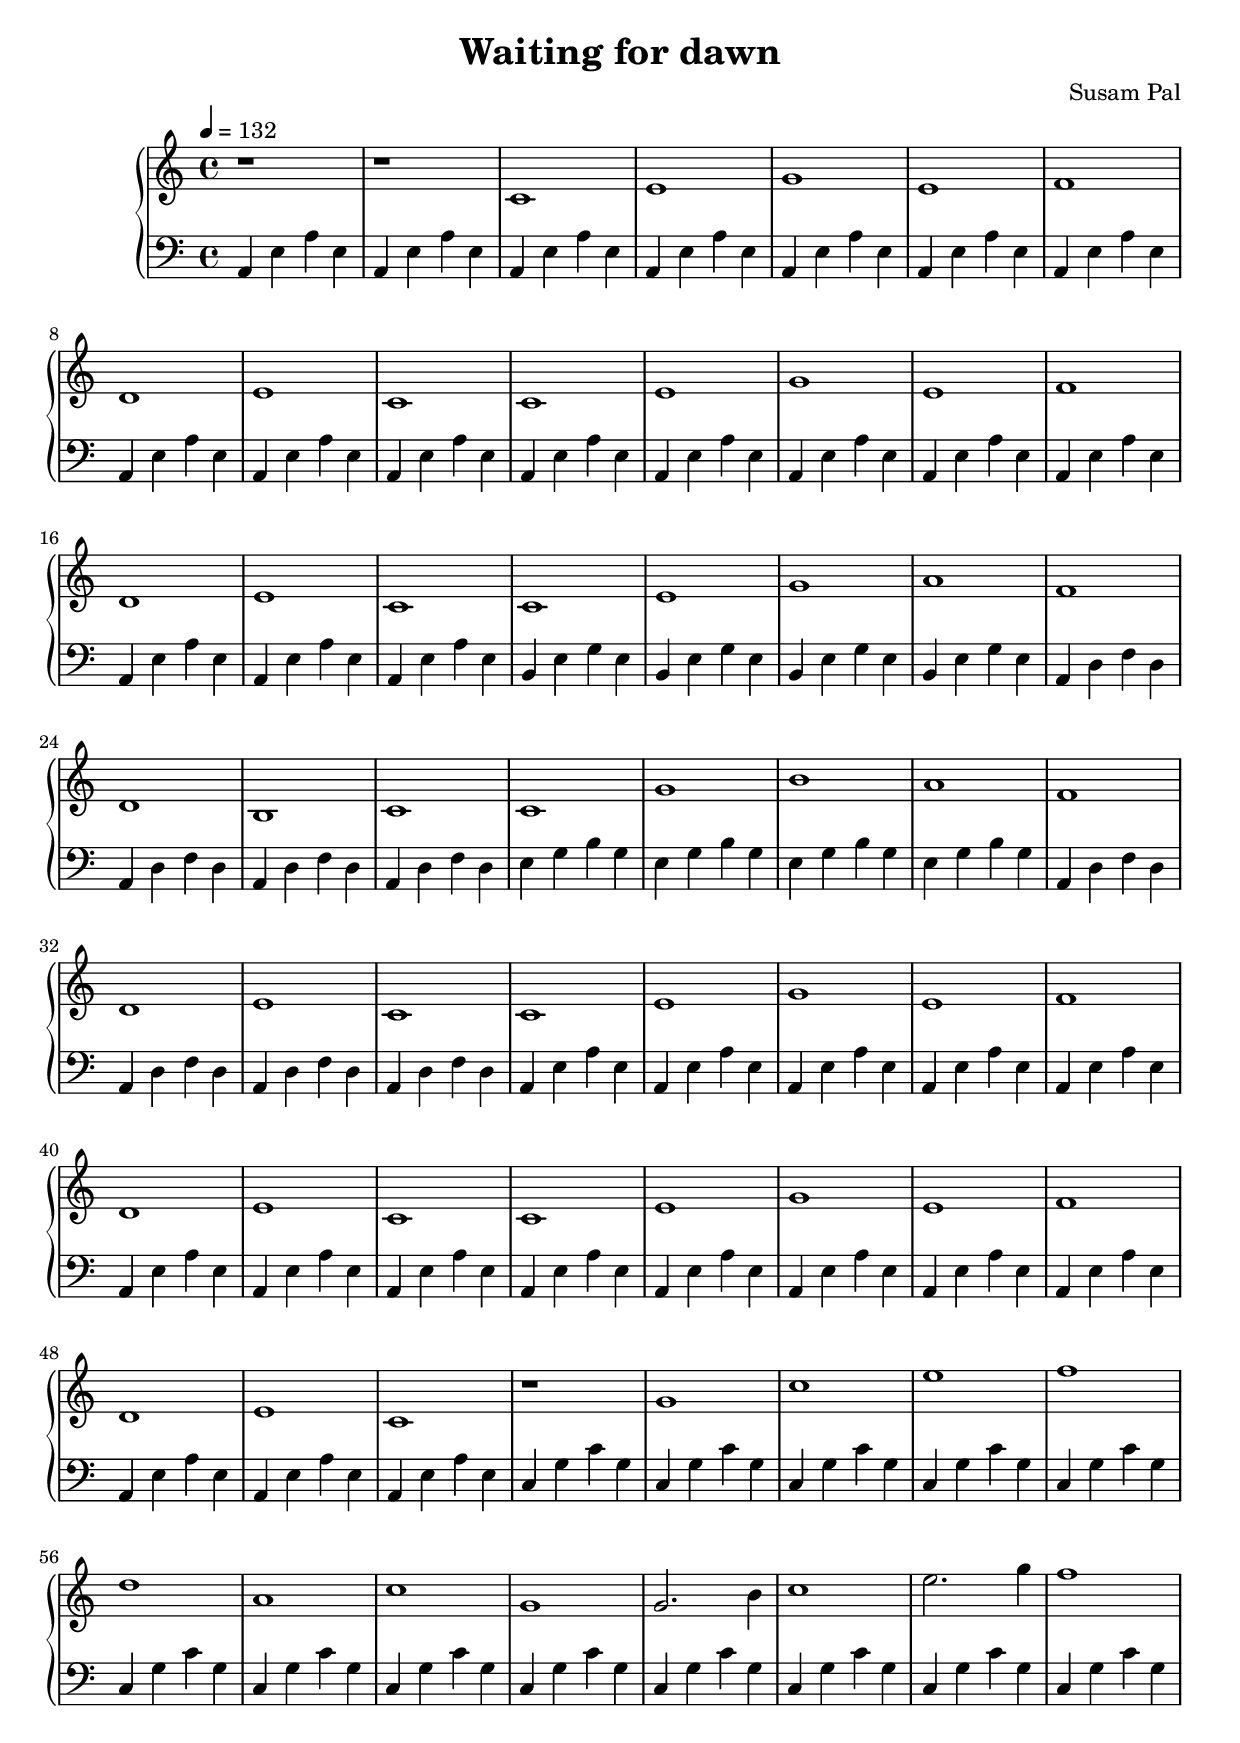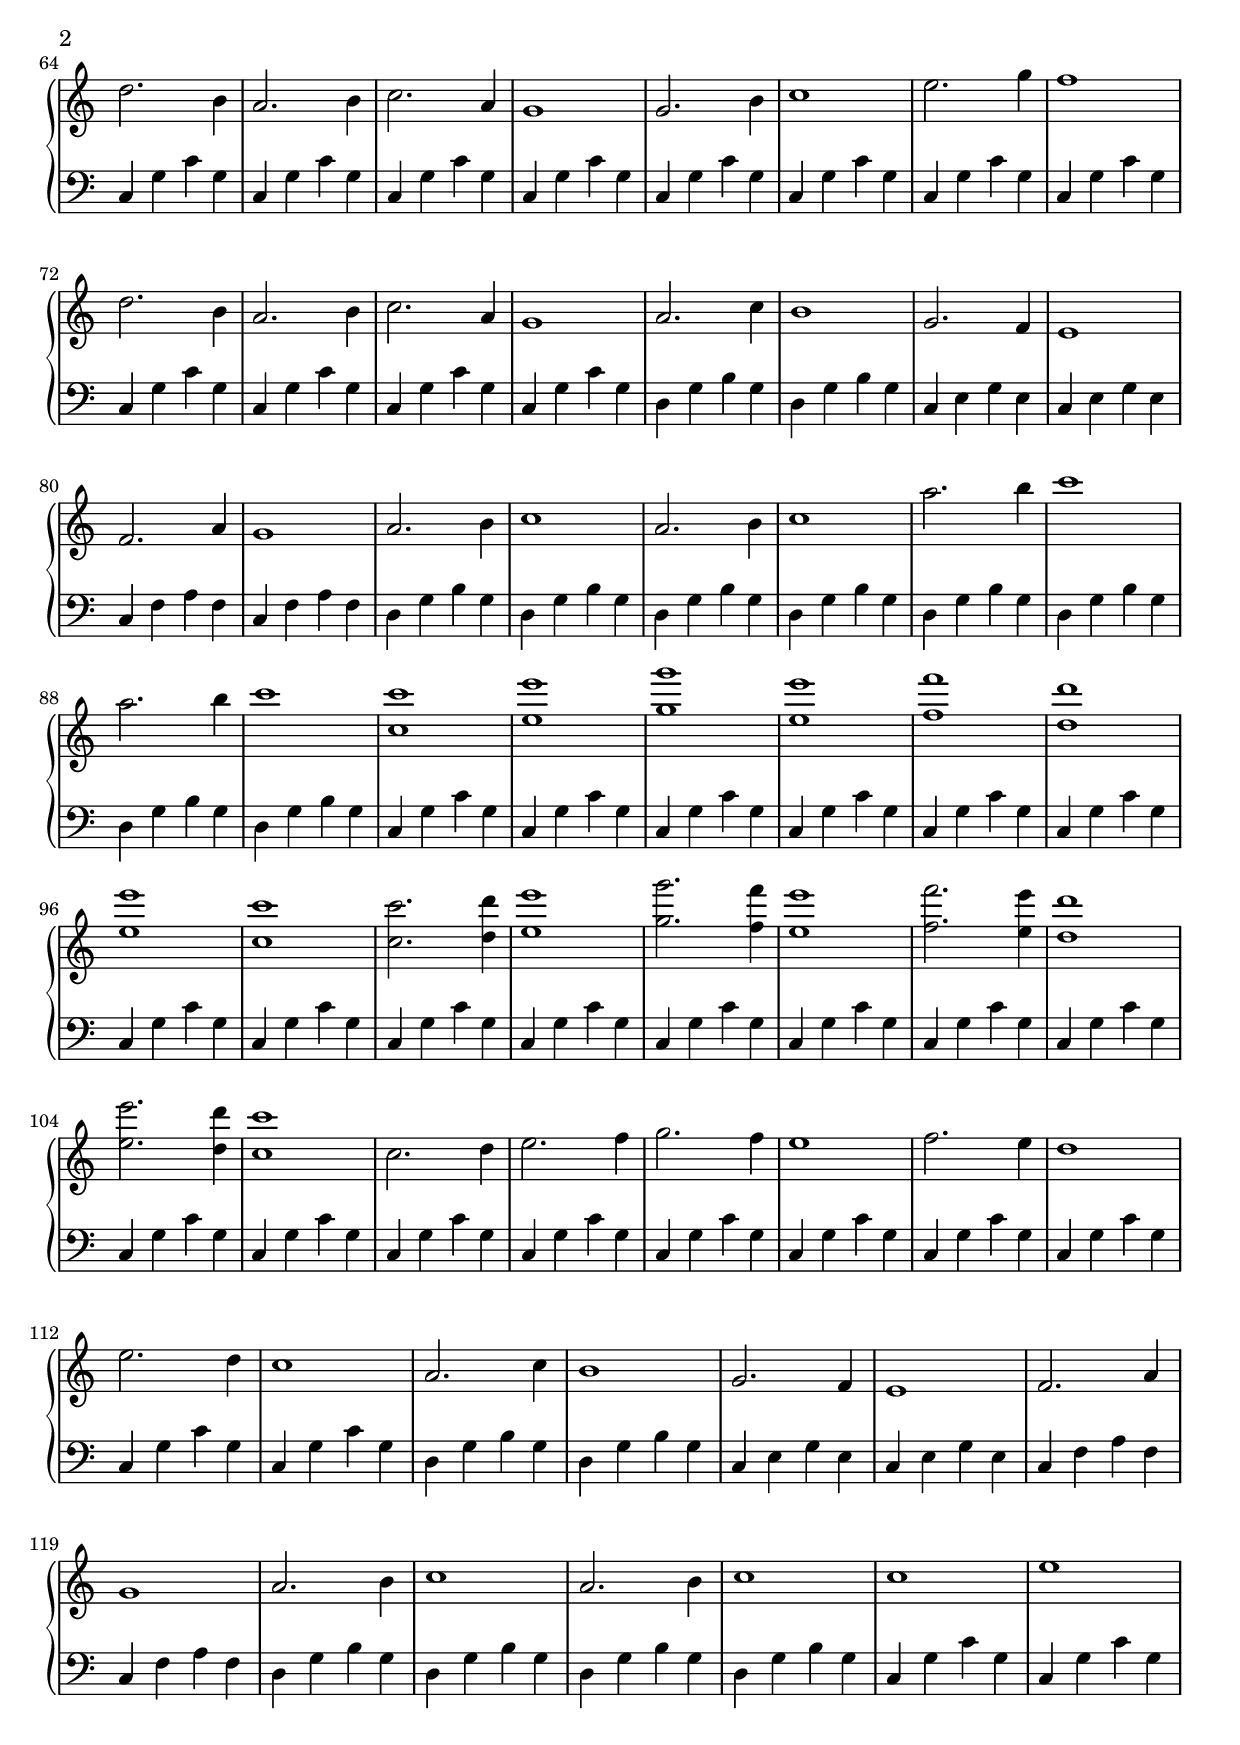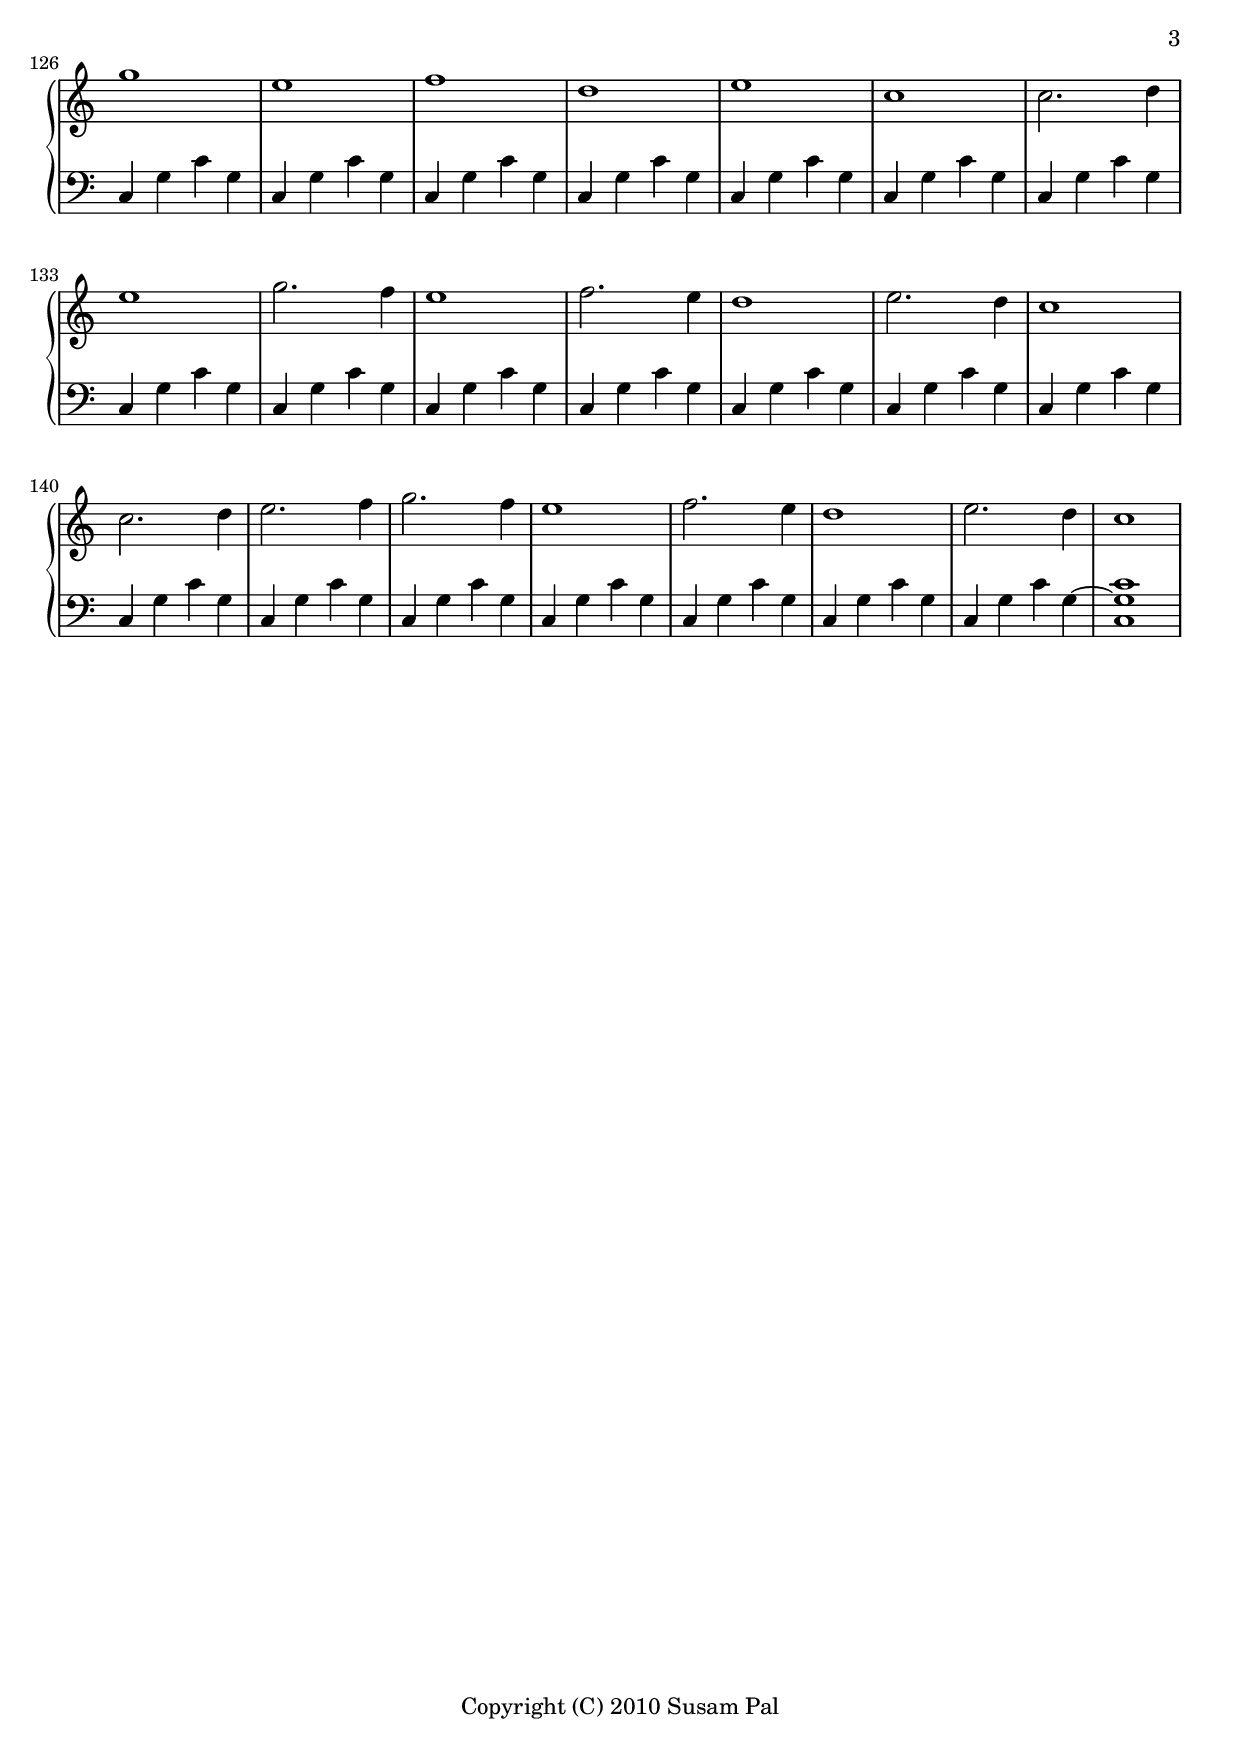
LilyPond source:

\version "2.12.3"
\pointAndClickOff

\header {
    title = "Waiting for dawn"
    composer = "Susam Pal"
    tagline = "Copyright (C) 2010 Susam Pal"
}

% ---- LEFT HAND -----

% Night
aeaeTwice = \relative a {
    a, e' a e
    a, e' a e
}

aeae = {
    % 8 measures
    \aeaeTwice
    \aeaeTwice
    \aeaeTwice
    \aeaeTwice
}

bege = \relative a, {
    % 4 measures
    b e g e
    b e g e
    b e g e
    b e g e
}

adfd = \relative a, {
    a d f d
    a d f d
    a d f d
    a d f d
}

egbg = \relative e {
    e g b g
    e g b g
    e g b g
    e g b g
}

% Dawn

cgcgOnce = \relative c' {
    c, g' c g
}

cgcg = {
    \cgcgOnce
    \cgcgOnce
    \cgcgOnce
    \cgcgOnce
    \cgcgOnce
    \cgcgOnce
    \cgcgOnce
    \cgcgOnce
}

cgcgLastTwoTied = \relative c' {
    c, g' c g~
    <c, g' c>1
}

cgcgLast = {
    \cgcgOnce
    \cgcgOnce
    \cgcgOnce
    \cgcgOnce
    \cgcgOnce
    \cgcgOnce
    \cgcgLastTwoTied
}

% Rising
risingLeft = \relative c {
    % 10 measures
    d4 g b g
    d g b g
    c, e g e
    c e g e
    c f a f
    c f a f
    d g b g
    d g b g
    d g b g
    d g b g
}

risingHigherLeft = \relative c {
    % 4 measures
    d g b g
    d g b g
    d g b g
    d g b g
}

% ---- RIGHT HAND -----

mainRiff = {
    % 8 measures
    c1 e g e f d e c
}

nightRiff = \relative c' {
   \mainRiff 
}

waitRiff = \relative c' {
    c e g a           % 4 measures
    f d b c           % 4 measures
    c g' b a          % 4 measures
    f d e c           % 4 measures
}

dawnRiff = \relative c'' {
    \mainRiff
}

dawnRiffFast = \relative c'' {
    c2. d4
    e1
    g2. f4
    e1
    f2. e4
    d1
    e2. d4
    c1
}

dawnRiffFaster = \relative c'' {
    c2. d4
    e2. f4
    g2. f4
    e1
    f2. e4
    d1
    e2. d4
    c1
}

doubleDawnRiff = \relative c'' {
    <c c'>1 <e e'> <g g'> <e e'>
    <f f'>1 <d d'> <e e'> <c c'>
}

doubleDawnRiffFast = \relative c'' {
    <c c'>2. <d d'>4
    <e e'>1
    <g g'>2. <f f'>4
    <e e'>1
    <f f'>2. <e e'>4
    <d d'>1
    <e e'>2. <d d'>4
    <c c'>1
}

welcomeDawnSlow = \relative c'' {
    g1 c e f d a c g
}

welcomeDawn = \relative c'' {
    g2. b4 | c1 | e2. g4 | f1
    d2. b4 | a2. b4 | c2. a4 | g1
}

risingRight = \relative c'' {
    % 10 measures
    a2. c4 | b1 |
    g2. f4 | e1 |
    f2. a4 | g1 |
    a2. b4 | c1 |
    a2. b4 | c1 |
}

risingHigherRight = \relative c''' {
    % 4 measures
    a2. b4 | c1 |
    a2. b4 | c1 |
}

bass = \relative c {
    % Night                 50 measures
    \aeaeTwice            % 2 measures
    \aeae                 % 8 measures
    \aeae                 % 8 measures
    \bege                 % 4 measures
    \adfd                 % 4 measures
    \egbg                 % 4 measures
    \adfd                 % 4 measures
    \aeae                 % 8 measures
    \aeae                 % 8 measures
                         
    % Dawn                 25 measures
    \cgcgOnce             % 1 measure
    \cgcg                 % 8 measures
    \cgcg                 % 8 measures
    \cgcg                 % 8 measures
                         
    % Rising             
    \risingLeft            % 10 measures
    \risingHigherLeft      %  4 measures

    % Dawn
    \cgcg                 % 8 measures
    \cgcg                 % 8 measures
    \cgcg                 % 8 measures

    % Rising             
    \risingLeft            % 10 measures

    % Dawn
    \cgcg                 % 8 measures
    \cgcg                 % 8 measures
    \cgcgLast             % 8 measures
}

treble = { 
    % Night                 50 measures
    r1 r1                 % 2 measures
    \nightRiff            % 8 measures
    \nightRiff            % 8 measures
    \waitRiff             % 16 measures
    \nightRiff            % 8 measures
    \nightRiff            % 8 measures
                          
    % Dawn                 25 measures
    r1                    % 1 measure
    \welcomeDawnSlow      % 8 measures
    \welcomeDawn          % 8 measures
    \welcomeDawn          % 8 measures
                         
    % Rising              
    \risingRight          % 10 measures
    \risingHigherRight    %  4 measures

    % Dawn
    \doubleDawnRiff       % 8 measures
    \doubleDawnRiffFast   % 8 measures
    \dawnRiffFaster       % 8 measures

    % Rising              
    \risingRight          % 10 measures

    % Dawn
    \dawnRiff             % 8 measures
    \dawnRiffFast         % 8 measures
    \dawnRiffFaster       % 8 measures
}

\score {
    \new PianoStaff <<
        \set PianoStaff.midiInstrument = "acoustic grand"
        \new Staff {
            \time 4/4
            \tempo 4 = 132
            \treble

        }

        \new Staff {
            \clef "bass"
            \bass
        }

    >>
    \midi { }
    \layout{ }
}

